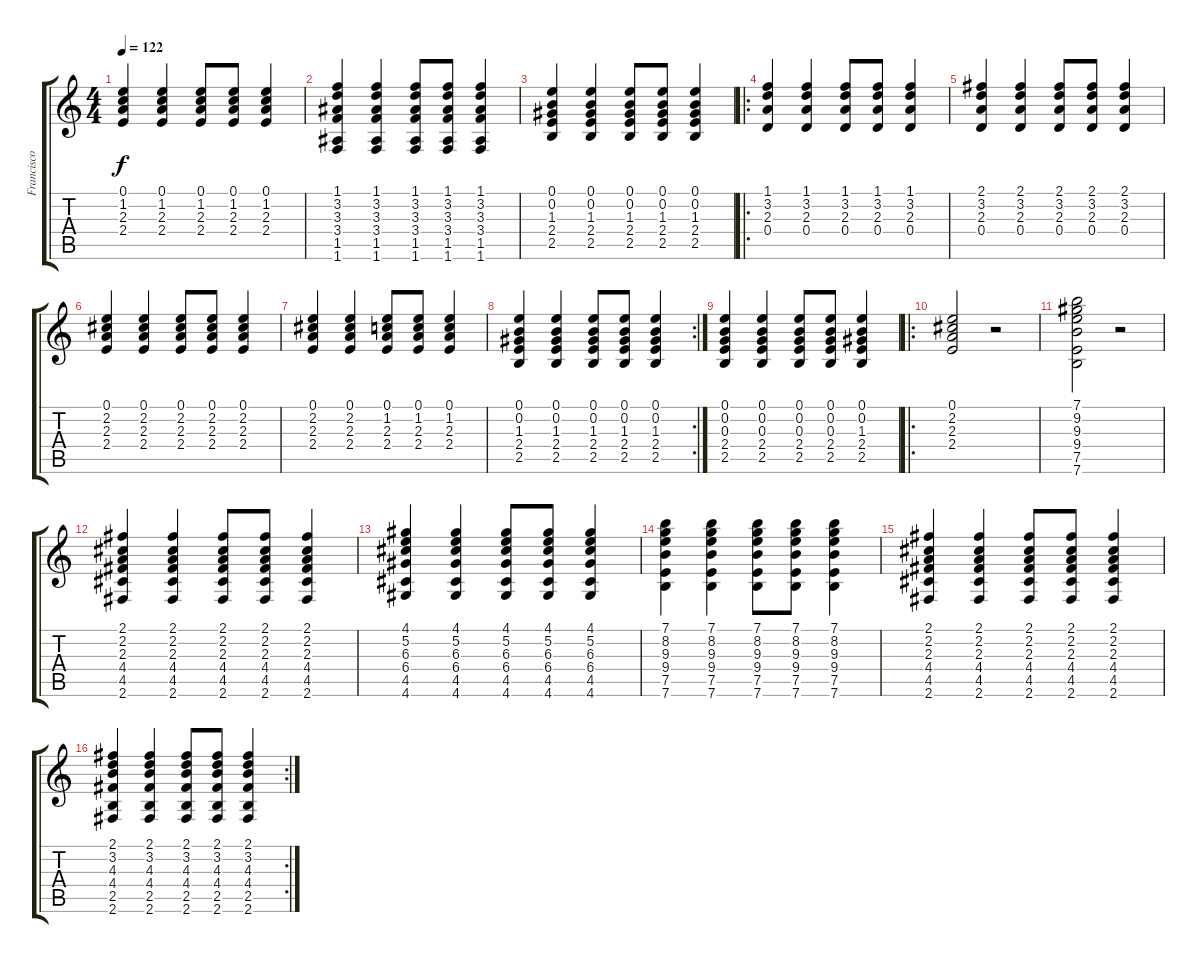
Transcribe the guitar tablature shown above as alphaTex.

\track ("Francisco Duran" "Francisco ") {instrument acousticguitarsteel}
\staff {score tabs}
\tuning (E4 B3 G3 D3 A2 E2) {hide}
\ts (4 4)
\tempo 122
\clef g2
\ks c
(0.1 1.2 2.3 2.4).4{dy f} (0.1 1.2 2.3 2.4).4 (0.1 1.2 2.3 2.4).8 (0.1 1.2 2.3 2.4).8 (0.1 1.2 2.3 2.4).4 |
(1.1 3.2 3.3 3.4 1.5 1.6).4 (1.1 3.2 3.3 3.4 1.5 1.6).4 (1.1 3.2 3.3 3.4 1.5 1.6).8 (1.1 3.2 3.3 3.4 1.5 1.6).8 (1.1 3.2 3.3 3.4 1.5 1.6).4 |
(0.1 0.2 1.3 2.4 2.5).4 (0.1 0.2 1.3 2.4 2.5).4 (0.1 0.2 1.3 2.4 2.5).8 (0.1 0.2 1.3 2.4 2.5).8 (0.1 0.2 1.3 2.4 2.5).4 |
\ro
(1.1 3.2 2.3 0.4).4 (1.1 3.2 2.3 0.4).4 (1.1 3.2 2.3 0.4).8 (1.1 3.2 2.3 0.4).8 (1.1 3.2 2.3 0.4).4 |
(2.1 3.2 2.3 0.4).4 (2.1 3.2 2.3 0.4).4 (2.1 3.2 2.3 0.4).8 (2.1 3.2 2.3 0.4).8 (2.1 3.2 2.3 0.4).4 |
(0.1 2.2 2.3 2.4).4 (0.1 2.2 2.3 2.4).4 (0.1 2.2 2.3 2.4).8 (0.1 2.2 2.3 2.4).8 (0.1 2.2 2.3 2.4).4 |
(0.1 2.2 2.3 2.4).4 (0.1 2.2 2.3 2.4).4 (0.1 1.2 2.3 2.4).8 (0.1 1.2 2.3 2.4).8 (0.1 1.2 2.3 2.4).4 |
\rc 2
(0.1 0.2 1.3 2.4 2.5).4 (0.1 0.2 1.3 2.4 2.5).4 (0.1 0.2 1.3 2.4 2.5).8 (0.1 0.2 1.3 2.4 2.5).8 (0.1 0.2 1.3 2.4 2.5).4 |
(0.1 0.2 0.3 2.4 2.5).4 (0.1 0.2 0.3 2.4 2.5).4 (0.1 0.2 0.3 2.4 2.5).8 (0.1 0.2 0.3 2.4 2.5).8 (0.1 0.2 1.3 2.4 2.5).4 |
\ro
(0.1 2.2 2.3 2.4).2 r.2 |
(7.1 9.2 9.3 9.4 7.5 7.6).2 r.2 |
(2.1 2.2 2.3 4.4 4.5 2.6).4 (2.1 2.2 2.3 4.4 4.5 2.6).4 (2.1 2.2 2.3 4.4 4.5 2.6).8 (2.1 2.2 2.3 4.4 4.5 2.6).8 (2.1 2.2 2.3 4.4 4.5 2.6).4 |
(4.1 5.2 6.3 6.4 4.5 4.6).4 (4.1 5.2 6.3 6.4 4.5 4.6).4 (4.1 5.2 6.3 6.4 4.5 4.6).8 (4.1 5.2 6.3 6.4 4.5 4.6).8 (4.1 5.2 6.3 6.4 4.5 4.6).4 |
(7.1 8.2 9.3 9.4 7.5 7.6).4 (7.1 8.2 9.3 9.4 7.5 7.6).4 (7.1 8.2 9.3 9.4 7.5 7.6).8 (7.1 8.2 9.3 9.4 7.5 7.6).8 (7.1 8.2 9.3 9.4 7.5 7.6).4 |
(2.1 2.2 2.3 4.4 4.5 2.6).4 (2.1 2.2 2.3 4.4 4.5 2.6).4 (2.1 2.2 2.3 4.4 4.5 2.6).8 (2.1 2.2 2.3 4.4 4.5 2.6).8 (2.1 2.2 2.3 4.4 4.5 2.6).4 |
\rc 2
(2.1 3.2 4.3 4.4 2.5 2.6).4 (2.1 3.2 4.3 4.4 2.5 2.6).4 (2.1 3.2 4.3 4.4 2.5 2.6).8 (2.1 3.2 4.3 4.4 2.5 2.6).8 (2.1 3.2 4.3 4.4 2.5 2.6).4
